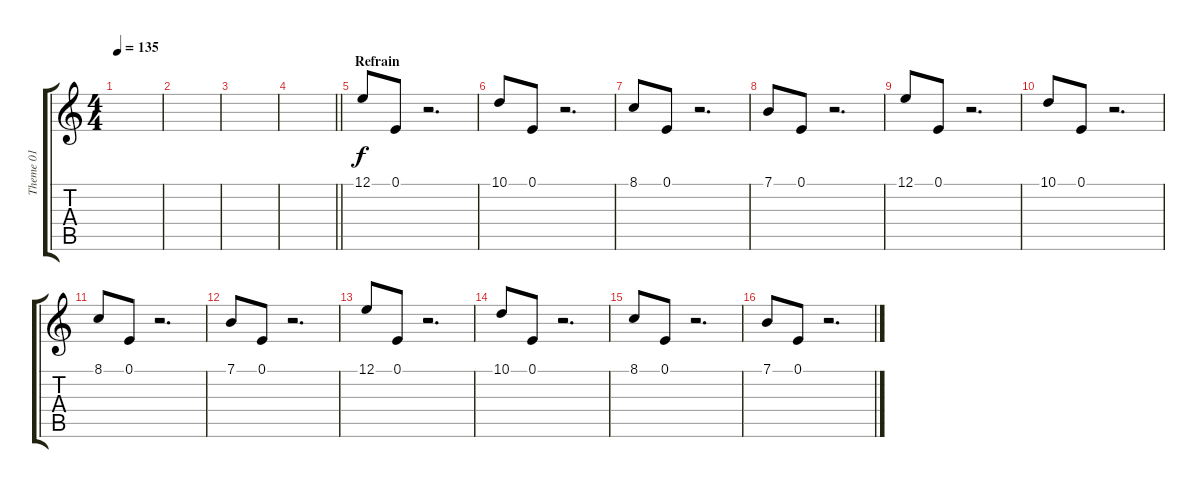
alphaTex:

\track ("Theme 01" "Theme 01") {instrument synthbrass1}
\staff {score tabs}
\tuning (E4 B3 G3 D3 A2 E2) {hide}
\ts (4 4)
\tempo 135
\clef g2
\ks c
|
|
|
\barLineRight lightlight
|
\section ("" "Refrain")
12.1.8 0.1.8 r.2{d} |
10.1.8 0.1.8 r.2{d} |
8.1.8 0.1.8 r.2{d} |
7.1.8 0.1.8 r.2{d} |
12.1.8 0.1.8 r.2{d} |
10.1.8 0.1.8 r.2{d} |
8.1.8 0.1.8 r.2{d} |
7.1.8 0.1.8 r.2{d} |
12.1.8 0.1.8 r.2{d} |
10.1.8 0.1.8 r.2{d} |
8.1.8 0.1.8 r.2{d} |
7.1.8 0.1.8 r.2{d}
